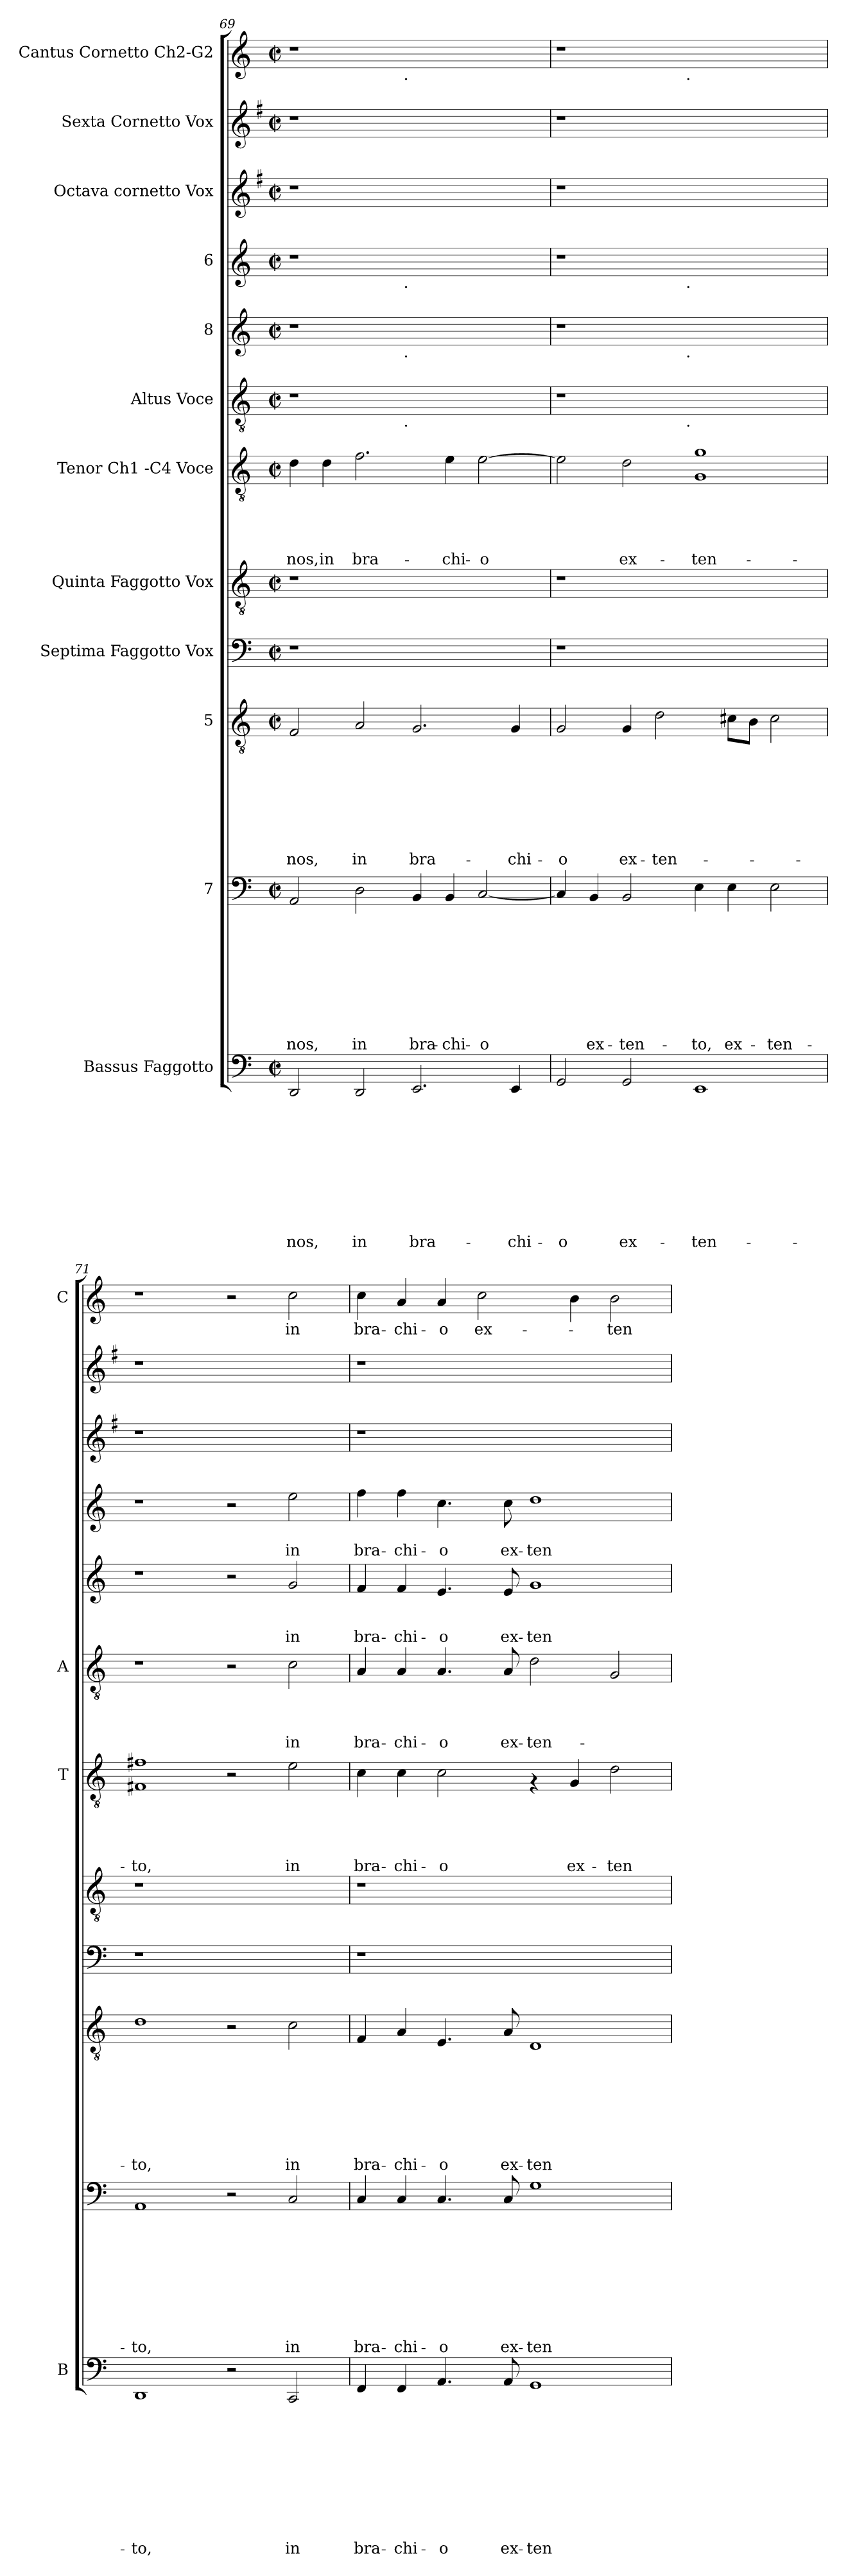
**kern	**text	**text	**text	**text	**text	**text	**text	**text	**text	**text	**kern	**text	**text	**text	**text	**text	**text	**text	**text	**text	**kern	**text	**text	**text	**text	**text	**text	**text	**text	**kern	**kern	**kern	**text	**text	**text	**text	**text	**kern	**text	**text	**text	**text	**kern	**text	**text	**text	**kern	**text	**text	**kern	**kern	**kern	**text
*part12	*part12	*part12	*part12	*part12	*part12	*part12	*part12	*part12	*part12	*part12	*part11	*part11	*part11	*part11	*part11	*part11	*part11	*part11	*part11	*part11	*part10	*part10	*part10	*part10	*part10	*part10	*part10	*part10	*part10	*part9	*part8	*part7	*part7	*part7	*part7	*part7	*part7	*part6	*part6	*part6	*part6	*part6	*part5	*part5	*part5	*part5	*part4	*part4	*part4	*part3	*part2	*part1	*part1
*staff12	*staff12	*staff12	*staff12	*staff12	*staff12	*staff12	*staff12	*staff12	*staff12	*staff12	*staff11	*staff11	*staff11	*staff11	*staff11	*staff11	*staff11	*staff11	*staff11	*staff11	*staff10	*staff10	*staff10	*staff10	*staff10	*staff10	*staff10	*staff10	*staff10	*staff9	*staff8	*staff7	*staff7	*staff7	*staff7	*staff7	*staff7	*staff6	*staff6	*staff6	*staff6	*staff6	*staff5	*staff5	*staff5	*staff5	*staff4	*staff4	*staff4	*staff3	*staff2	*staff1	*staff1
*I"Bassus Faggotto	*	*	*	*	*	*	*	*	*	*	*I"7	*	*	*	*	*	*	*	*	*	*I"5	*	*	*	*	*	*	*	*	*I"Septima Faggotto Vox	*I"Quinta Faggotto Vox	*I"Tenor Ch1 -C4 Voce	*	*	*	*	*	*I"Altus Voce	*	*	*	*	*I"8	*	*	*	*I"6	*	*	*I"Octava cornetto Vox	*I"Sexta Cornetto Vox	*I"Cantus Cornetto Ch2-G2	*
*I'B	*	*	*	*	*	*	*	*	*	*	*	*	*	*	*	*	*	*	*	*	*	*	*	*	*	*	*	*	*	*	*	*I'T	*	*	*	*	*	*I'A	*	*	*	*	*	*	*	*	*	*	*	*	*	*I'C	*
*clefF4	*	*	*	*	*	*	*	*	*	*	*clefF4	*	*	*	*	*	*	*	*	*	*clefGv2	*	*	*	*	*	*	*	*	*clefF4	*clefGv2	*clefGv2	*	*	*	*	*	*clefGv2	*	*	*	*	*clefG2	*	*	*	*clefG2	*	*	*clefG2	*clefG2	*clefG2	*
*	*	*	*	*	*	*	*	*	*	*	*	*	*	*	*	*	*	*	*	*	*	*	*	*	*	*	*	*	*	*	*	*	*	*	*	*	*	*	*	*	*	*	*	*	*	*	*	*	*	*ITrd4c7	*ITrd4c7	*	*
*k[]	*	*	*	*	*	*	*	*	*	*	*k[]	*	*	*	*	*	*	*	*	*	*k[]	*	*	*	*	*	*	*	*	*k[]	*k[]	*k[]	*	*	*	*	*	*k[]	*	*	*	*	*k[]	*	*	*	*k[]	*	*	*k[]	*k[]	*k[]	*
*C:	*	*	*	*	*	*	*	*	*	*	*C:	*	*	*	*	*	*	*	*	*	*C:	*	*	*	*	*	*	*	*	*C:	*C:	*C:	*	*	*	*	*	*C:	*	*	*	*	*C:	*	*	*	*C:	*	*	*C:	*C:	*C:	*
*M2/2	*	*	*	*	*	*	*	*	*	*	*M2/2	*	*	*	*	*	*	*	*	*	*M2/2	*	*	*	*	*	*	*	*	*M2/2	*M2/2	*M2/2	*	*	*	*	*	*M2/2	*	*	*	*	*M2/2	*	*	*	*M2/2	*	*	*M2/2	*M2/2	*M2/2	*
*met(c|)	*	*	*	*	*	*	*	*	*	*	*met(c|)	*	*	*	*	*	*	*	*	*	*met(c|)	*	*	*	*	*	*	*	*	*met(c|)	*met(c|)	*met(c|)	*	*	*	*	*	*met(c|)	*	*	*	*	*met(c|)	*	*	*	*met(c|)	*	*	*met(c|)	*met(c|)	*met(c|)	*
=69	=69	=69	=69	=69	=69	=69	=69	=69	=69	=69	=69	=69	=69	=69	=69	=69	=69	=69	=69	=69	=69	=69	=69	=69	=69	=69	=69	=69	=69	=69	=69	=69	=69	=69	=69	=69	=69	=69	=69	=69	=69	=69	=69	=69	=69	=69	=69	=69	=69	=69	=69	=69	=69
!	!	!	!	!	!	!	!	!	!	!LO:LY:b:rj	!	!	!	!	!	!	!	!	!	!LO:LY:b:rj	!	!	!	!	!	!	!	!	!LO:LY:b	!	!	!	!	!	!	!	!LO:LY:b	!	!	!	!	!	!	!	!	!	!	!	!	!	!	!	!
*	*	*	*	*	*	*	*	*	*	*	*	*	*	*	*	*	*	*	*	*	*	*	*	*	*	*	*	*	*	*	*	*	*	*	*	*	*	*^	*	*	*	*	*^	*	*	*	*^	*	*	*	*	*^	*
2DD/	.	.	.	.	.	.	.	.	.	nos,	2AA/	.	.	.	.	.	.	.	.	nos,	2F/	.	.	.	.	.	.	.	nos,	1r	1r	4d\	.	.	.	.	nos,	1r	2ryy	.	.	.	.	1r	2ryy	.	.	.	1r	2ryy	.	.	1r	1r	1r	2ryy	.
!	!	!	!	!	!	!	!	!	!	!	!	!	!	!	!	!	!	!	!	!	!	!	!	!	!	!	!	!	!	!	!	!	!	!	!	!	!LO:LY:b	!	!	!	!	!	!	!	!	!	!	!	!	!	!	!	!	!	!	!	!
.	.	.	.	.	.	.	.	.	.	.	.	.	.	.	.	.	.	.	.	.	.	.	.	.	.	.	.	.	.	.	.	4d\	.	.	.	.	in	.	.	.	.	.	.	.	.	.	.	.	.	.	.	.	.	.	.	.	.
!	!	!	!	!	!	!	!	!	!	!LO:LY:b:rj	!	!	!	!	!	!	!	!	!	!LO:LY:b:rj	!	!	!	!	!	!	!	!	!LO:LY:b	!	!	!	!	!	!	!	!LO:LY:b	!	!	!	!	!	!	!	!	!	!	!	!	!	!	!	!	!	!	!	!
2DD/	.	.	.	.	.	.	.	.	.	in	2D\	.	.	.	.	.	.	.	.	in	2A/	.	.	.	.	.	.	.	in	.	.	2.f\	.	.	.	.	bra-	.	4...ryy	.	.	.	.	.	4...ryy	.	.	.	.	4...ryy	.	.	.	.	.	4...ryy	.
!	!	!	!	!	!	!	!	!	!	!	!	!	!	!	!	!	!	!	!	!	!	!	!	!	!	!	!	!	!	!	!	!	!	!	!	!	!	!	!	!	!	!	!	!	!	!	!	!	!	!	!	!	!	!	!	!LO:TX:b:t=.	!
!	!	!	!	!	!	!	!	!	!	!	!	!	!	!	!	!	!	!	!	!	!	!	!	!	!	!	!	!	!	!	!	!	!	!	!	!	!	!	!	!	!	!	!	!	!	!	!	!	!	!LO:TX:b:t=.	!	!	!	!	!	!	!
!	!	!	!	!	!	!	!	!	!	!	!	!	!	!	!	!	!	!	!	!	!	!	!	!	!	!	!	!	!	!	!	!	!	!	!	!	!	!	!	!	!	!	!	!	!LO:TX:b:t=.	!	!	!	!	!	!	!	!	!	!	!	!
!	!	!	!	!	!	!	!	!	!	!	!	!	!	!	!	!	!	!	!	!	!	!	!	!	!	!	!	!	!	!	!	!	!	!	!	!	!	!	!LO:TX:b:t=.	!	!	!	!	!	!	!	!	!	!	!	!	!	!	!	!	!	!
.	.	.	.	.	.	.	.	.	.	.	.	.	.	.	.	.	.	.	.	.	.	.	.	.	.	.	.	.	.	.	.	.	.	.	.	.	.	.	1ryy	.	.	.	.	.	1ryy	.	.	.	.	1ryy	.	.	.	.	.	1ryy	.
!	!	!	!	!	!	!	!	!	!	!LO:LY:b:rj	!	!	!	!	!	!	!	!	!	!LO:LY:b:rj	!	!	!	!	!	!	!	!	!LO:LY:b	!	!	!	!	!	!	!	!	!	!	!	!	!	!	!	!	!	!	!	!	!	!	!	!	!	!	!	!
2.EE/	.	.	.	.	.	.	.	.	.	bra-	4BB/	.	.	.	.	.	.	.	.	bra-	2.G/	.	.	.	.	.	.	.	bra-	1ryy	1ryy	.	.	.	.	.	.	1ryy	.	.	.	.	.	1ryy	.	.	.	.	1ryy	.	.	.	1ryy	1ryy	1ryy	.	.
!	!	!	!	!	!	!	!	!	!	!	!	!	!	!	!	!	!	!	!	!LO:LY:b:rj	!	!	!	!	!	!	!	!	!	!	!	!	!	!	!	!	!LO:LY:b	!	!	!	!	!	!	!	!	!	!	!	!	!	!	!	!	!	!	!	!
.	.	.	.	.	.	.	.	.	.	.	4BB/	.	.	.	.	.	.	.	.	-chi-	.	.	.	.	.	.	.	.	.	.	.	4e\	.	.	.	.	-chi-	.	.	.	.	.	.	.	.	.	.	.	.	.	.	.	.	.	.	.	.
!	!	!	!	!	!	!	!	!	!	!	!	!	!	!	!	!	!	!	!	!LO:LY:b:rj	!	!	!	!	!	!	!	!	!	!	!	!	!	!	!	!	!LO:LY:b	!	!	!	!	!	!	!	!	!	!	!	!	!	!	!	!	!	!	!	!
.	.	.	.	.	.	.	.	.	.	.	[<2C/	.	.	.	.	.	.	.	.	-o	.	.	.	.	.	.	.	.	.	.	.	[>2e\	.	.	.	.	-o	.	.	.	.	.	.	.	.	.	.	.	.	.	.	.	.	.	.	.	.
!	!	!	!	!	!	!	!	!	!	!LO:LY:b:rj	!	!	!	!	!	!	!	!	!	!	!	!	!	!	!	!	!	!	!LO:LY:b	!	!	!	!	!	!	!	!	!	!	!	!	!	!	!	!	!	!	!	!	!	!	!	!	!	!	!	!
4EE/	.	.	.	.	.	.	.	.	.	-chi-	.	.	.	.	.	.	.	.	.	.	4G/	.	.	.	.	.	.	.	-chi-	.	.	.	.	.	.	.	.	.	.	.	.	.	.	.	.	.	.	.	.	.	.	.	.	.	.	.	.
.	.	.	.	.	.	.	.	.	.	.	.	.	.	.	.	.	.	.	.	.	.	.	.	.	.	.	.	.	.	.	.	.	.	.	.	.	.	.	32ryy	.	.	.	.	.	32ryy	.	.	.	.	32ryy	.	.	.	.	.	32ryy	.
=70	=70	=70	=70	=70	=70	=70	=70	=70	=70	=70	=70	=70	=70	=70	=70	=70	=70	=70	=70	=70	=70	=70	=70	=70	=70	=70	=70	=70	=70	=70	=70	=70	=70	=70	=70	=70	=70	=70	=70	=70	=70	=70	=70	=70	=70	=70	=70	=70	=70	=70	=70	=70	=70	=70	=70	=70	=70
!	!	!	!	!	!	!	!	!	!	!LO:LY:b:rj	!	!	!	!	!	!	!	!	!	!	!	!	!	!	!	!	!	!	!LO:LY:b	!	!	!	!	!	!	!	!	!	!	!	!	!	!	!	!	!	!	!	!	!	!	!	!	!	!	!	!
2GG/	.	.	.	.	.	.	.	.	.	-o	4C/]	.	.	.	.	.	.	.	.	.	2G/	.	.	.	.	.	.	.	-o	1r	1r	2e\]	.	.	.	.	.	1r	2ryy	.	.	.	.	1r	2ryy	.	.	.	1r	2ryy	.	.	1r	1r	1r	2ryy	.
!	!	!	!	!	!	!	!	!	!	!	!	!	!	!	!	!	!	!	!	!LO:LY:b:rj	!	!	!	!	!	!	!	!	!	!	!	!	!	!	!	!	!	!	!	!	!	!	!	!	!	!	!	!	!	!	!	!	!	!	!	!	!
.	.	.	.	.	.	.	.	.	.	.	4BB/	.	.	.	.	.	.	.	.	ex-	.	.	.	.	.	.	.	.	.	.	.	.	.	.	.	.	.	.	.	.	.	.	.	.	.	.	.	.	.	.	.	.	.	.	.	.	.
!	!	!	!	!	!	!	!	!	!	!LO:LY:b:rj	!	!	!	!	!	!	!	!	!	!LO:LY:b:rj	!	!	!	!	!	!	!	!	!LO:LY:b	!	!	!	!	!	!	!	!LO:LY:b	!	!	!	!	!	!	!	!	!	!	!	!	!	!	!	!	!	!	!	!
2GG/	.	.	.	.	.	.	.	.	.	ex-	2BB/	.	.	.	.	.	.	.	.	-ten-	4G/	.	.	.	.	.	.	.	ex-	.	.	2d\	.	.	.	.	ex-	.	4...ryy	.	.	.	.	.	4...ryy	.	.	.	.	4...ryy	.	.	.	.	.	4...ryy	.
!	!	!	!	!	!	!	!	!	!	!	!	!	!	!	!	!	!	!	!	!	!	!	!	!	!	!	!	!	!LO:LY:b	!	!	!	!	!	!	!	!	!	!	!	!	!	!	!	!	!	!	!	!	!	!	!	!	!	!	!	!
.	.	.	.	.	.	.	.	.	.	.	.	.	.	.	.	.	.	.	.	.	2d\	.	.	.	.	.	.	.	-ten-	.	.	.	.	.	.	.	.	.	.	.	.	.	.	.	.	.	.	.	.	.	.	.	.	.	.	.	.
!	!	!	!	!	!	!	!	!	!	!	!	!	!	!	!	!	!	!	!	!	!	!	!	!	!	!	!	!	!	!	!	!	!	!	!	!	!	!	!	!	!	!	!	!	!	!	!	!	!	!	!	!	!	!	!	!LO:TX:b:t=.	!
!	!	!	!	!	!	!	!	!	!	!	!	!	!	!	!	!	!	!	!	!	!	!	!	!	!	!	!	!	!	!	!	!	!	!	!	!	!	!	!	!	!	!	!	!	!	!	!	!	!	!LO:TX:b:t=.	!	!	!	!	!	!	!
!	!	!	!	!	!	!	!	!	!	!	!	!	!	!	!	!	!	!	!	!	!	!	!	!	!	!	!	!	!	!	!	!	!	!	!	!	!	!	!	!	!	!	!	!	!LO:TX:b:t=.	!	!	!	!	!	!	!	!	!	!	!	!
!	!	!	!	!	!	!	!	!	!	!	!	!	!	!	!	!	!	!	!	!	!	!	!	!	!	!	!	!	!	!	!	!	!	!	!	!	!	!	!LO:TX:b:t=.	!	!	!	!	!	!	!	!	!	!	!	!	!	!	!	!	!	!
.	.	.	.	.	.	.	.	.	.	.	.	.	.	.	.	.	.	.	.	.	.	.	.	.	.	.	.	.	.	.	.	.	.	.	.	.	.	.	1ryy	.	.	.	.	.	1ryy	.	.	.	.	1ryy	.	.	.	.	.	1ryy	.
!	!	!	!	!	!	!	!	!	!	!LO:LY:b:rj	!	!	!	!	!	!	!	!	!	!LO:LY:b:rj	!	!	!	!	!	!	!	!	!	!	!	!	!	!	!	!	!LO:LY:b	!	!	!	!	!	!	!	!	!	!	!	!	!	!	!	!	!	!	!	!
1EE	.	.	.	.	.	.	.	.	.	-ten-	4E\	.	.	.	.	.	.	.	.	-to,	.	.	.	.	.	.	.	.	.	1ryy	1ryy	1G 1g	.	.	.	.	-ten-	1ryy	.	.	.	.	.	1ryy	.	.	.	.	1ryy	.	.	.	1ryy	1ryy	1ryy	.	.
!	!	!	!	!	!	!	!	!	!	!	!	!	!	!	!	!	!	!	!	!LO:LY:b:rj	!	!	!	!	!	!	!	!	!	!	!	!	!	!	!	!	!	!	!	!	!	!	!	!	!	!	!	!	!	!	!	!	!	!	!	!	!
.	.	.	.	.	.	.	.	.	.	.	4E\	.	.	.	.	.	.	.	.	ex-	8c#X\L	.	.	.	.	.	.	.	.	.	.	.	.	.	.	.	.	.	.	.	.	.	.	.	.	.	.	.	.	.	.	.	.	.	.	.	.
.	.	.	.	.	.	.	.	.	.	.	.	.	.	.	.	.	.	.	.	.	8B\J	.	.	.	.	.	.	.	.	.	.	.	.	.	.	.	.	.	.	.	.	.	.	.	.	.	.	.	.	.	.	.	.	.	.	.	.
!	!	!	!	!	!	!	!	!	!	!	!	!	!	!	!	!	!	!	!	!LO:LY:b:rj	!	!	!	!	!	!	!	!	!	!	!	!	!	!	!	!	!	!	!	!	!	!	!	!	!	!	!	!	!	!	!	!	!	!	!	!	!
.	.	.	.	.	.	.	.	.	.	.	2E\	.	.	.	.	.	.	.	.	-ten-	2c#\	.	.	.	.	.	.	.	.	.	.	.	.	.	.	.	.	.	.	.	.	.	.	.	.	.	.	.	.	.	.	.	.	.	.	.	.
.	.	.	.	.	.	.	.	.	.	.	.	.	.	.	.	.	.	.	.	.	.	.	.	.	.	.	.	.	.	.	.	.	.	.	.	.	.	.	32ryy	.	.	.	.	.	32ryy	.	.	.	.	32ryy	.	.	.	.	.	32ryy	.
!!LO:PB:g=z
=71	=71	=71	=71	=71	=71	=71	=71	=71	=71	=71	=71	=71	=71	=71	=71	=71	=71	=71	=71	=71	=71	=71	=71	=71	=71	=71	=71	=71	=71	=71	=71	=71	=71	=71	=71	=71	=71	=71	=71	=71	=71	=71	=71	=71	=71	=71	=71	=71	=71	=71	=71	=71	=71	=71	=71	=71	=71
!	!	!	!	!	!	!	!	!	!	!LO:LY:b:rj	!	!	!	!	!	!	!	!	!	!LO:LY:b:rj	!	!	!	!	!	!	!	!	!LO:LY:b	!	!	!	!	!	!	!	!LO:LY:b	!	!	!	!	!	!	!	!	!	!	!	!	!	!	!	!	!	!	!	!
*	*	*	*	*	*	*	*	*	*	*	*	*	*	*	*	*	*	*	*	*	*	*	*	*	*	*	*	*	*	*	*	*	*	*	*	*	*	*v	*v	*	*	*	*	*	*	*	*	*	*v	*v	*	*	*	*	*v	*v	*
*	*	*	*	*	*	*	*	*	*	*	*	*	*	*	*	*	*	*	*	*	*	*	*	*	*	*	*	*	*	*	*	*	*	*	*	*	*	*	*	*	*	*	*v	*v	*	*	*	*	*	*	*	*	*	*
1DD	.	.	.	.	.	.	.	.	.	-to,	1AA	.	.	.	.	.	.	.	.	-to,	1d	.	.	.	.	.	.	.	-to,	1r	1r	1F#X 1f#X	.	.	.	.	-to,	1r	.	.	.	.	1r	.	.	.	1r	.	.	1r	1r	1r	.
2r	.	.	.	.	.	.	.	.	.	.	2r	.	.	.	.	.	.	.	.	.	2r	.	.	.	.	.	.	.	.	1ryy	1ryy	2r	.	.	.	.	.	2r	.	.	.	.	2r	.	.	.	2r	.	.	1ryy	1ryy	2r	.
!	!	!	!	!	!	!	!	!	!	!LO:LY:b:rj	!	!	!	!	!	!	!	!	!	!LO:LY:b:rj	!	!	!	!	!	!	!	!	!LO:LY:b	!	!	!	!	!	!	!	!LO:LY:b	!	!	!	!	!LO:LY:b	!	!	!	!LO:LY:b	!	!	!LO:LY:b	!	!	!	!LO:LY:b
2CC/	.	.	.	.	.	.	.	.	.	in	2C/	.	.	.	.	.	.	.	.	in	2c\	.	.	.	.	.	.	.	in	.	.	2e\	.	.	.	.	in	2c\	.	.	.	in	2g/	.	.	in	2ee\	.	in	.	.	2cc\	in
=72	=72	=72	=72	=72	=72	=72	=72	=72	=72	=72	=72	=72	=72	=72	=72	=72	=72	=72	=72	=72	=72	=72	=72	=72	=72	=72	=72	=72	=72	=72	=72	=72	=72	=72	=72	=72	=72	=72	=72	=72	=72	=72	=72	=72	=72	=72	=72	=72	=72	=72	=72	=72	=72
!	!	!	!	!	!	!	!	!	!	!LO:LY:b:rj	!	!	!	!	!	!	!	!	!	!LO:LY:b:rj	!	!	!	!	!	!	!	!	!LO:LY:b	!	!	!	!	!	!	!	!LO:LY:b	!	!	!	!	!LO:LY:b	!	!	!	!LO:LY:b	!	!	!LO:LY:b	!	!	!	!LO:LY:b
4FF/	.	.	.	.	.	.	.	.	.	bra-	4C/	.	.	.	.	.	.	.	.	bra-	4F/	.	.	.	.	.	.	.	bra-	1r	1r	4c\	.	.	.	.	bra-	4A/	.	.	.	bra-	4f/	.	.	bra-	4ff\	.	bra-	1r	1r	4cc\	bra-
!	!	!	!	!	!	!	!	!	!	!LO:LY:b:rj	!	!	!	!	!	!	!	!	!	!LO:LY:b:rj	!	!	!	!	!	!	!	!	!LO:LY:b	!	!	!	!	!	!	!	!LO:LY:b	!	!	!	!	!LO:LY:b	!	!	!	!LO:LY:b	!	!	!LO:LY:b	!	!	!	!LO:LY:b
4FF/	.	.	.	.	.	.	.	.	.	-chi-	4C/	.	.	.	.	.	.	.	.	-chi-	4A/	.	.	.	.	.	.	.	-chi-	.	.	4c\	.	.	.	.	-chi-	4A/	.	.	.	-chi-	4f/	.	.	-chi-	4ff\	.	-chi-	.	.	4a/	-chi-
!	!	!	!	!	!	!	!	!	!	!LO:LY:b:rj	!	!	!	!	!	!	!	!	!	!LO:LY:b:rj	!	!	!	!	!	!	!	!	!LO:LY:b	!	!	!	!	!	!	!	!LO:LY:b	!	!	!	!	!LO:LY:b	!	!	!	!LO:LY:b	!	!	!LO:LY:b	!	!	!	!LO:LY:b
4.AA/	.	.	.	.	.	.	.	.	.	-o	4.C/	.	.	.	.	.	.	.	.	-o	4.E/	.	.	.	.	.	.	.	-o	.	.	2c\	.	.	.	.	-o	4.A/	.	.	.	-o	4.e/	.	.	-o	4.cc\	.	-o	.	.	4a/	-o
!	!	!	!	!	!	!	!	!	!	!	!	!	!	!	!	!	!	!	!	!	!	!	!	!	!	!	!	!	!	!	!	!	!	!	!	!	!	!	!	!	!	!	!	!	!	!	!	!	!	!	!	!	!LO:LY:b
.	.	.	.	.	.	.	.	.	.	.	.	.	.	.	.	.	.	.	.	.	.	.	.	.	.	.	.	.	.	.	.	.	.	.	.	.	.	.	.	.	.	.	.	.	.	.	.	.	.	.	.	2cc\	ex-
!	!	!	!	!	!	!	!	!	!	!LO:LY:b:rj	!	!	!	!	!	!	!	!	!	!LO:LY:b:rj	!	!	!	!	!	!	!	!	!LO:LY:b	!	!	!	!	!	!	!	!	!	!	!	!	!LO:LY:b	!	!	!	!LO:LY:b	!	!	!LO:LY:b	!	!	!	!
8AA/	.	.	.	.	.	.	.	.	.	ex-	8C/	.	.	.	.	.	.	.	.	ex-	8A/	.	.	.	.	.	.	.	ex-	.	.	.	.	.	.	.	.	8A/	.	.	.	ex-	8e/	.	.	ex-	8cc\	.	ex-	.	.	.	.
!	!	!	!	!	!	!	!	!	!	!LO:LY:b:rj	!	!	!	!	!	!	!	!	!	!LO:LY:b:rj	!	!	!	!	!	!	!	!	!LO:LY:b	!	!	!	!	!	!	!	!	!	!	!	!	!LO:LY:b	!	!	!	!LO:LY:b	!	!	!LO:LY:b	!	!	!	!
1GG	.	.	.	.	.	.	.	.	.	-ten-	1G	.	.	.	.	.	.	.	.	-ten-	1D	.	.	.	.	.	.	.	-ten-	1ryy	1ryy	4rF	.	.	.	.	.	2d\	.	.	.	-ten-	1g	.	.	-ten-	1dd	.	-ten-	1ryy	1ryy	.	.
!	!	!	!	!	!	!	!	!	!	!	!	!	!	!	!	!	!	!	!	!	!	!	!	!	!	!	!	!	!	!	!	!	!	!	!	!	!LO:LY:b	!	!	!	!	!	!	!	!	!	!	!	!	!	!	!	!
.	.	.	.	.	.	.	.	.	.	.	.	.	.	.	.	.	.	.	.	.	.	.	.	.	.	.	.	.	.	.	.	4G/	.	.	.	.	ex-	.	.	.	.	.	.	.	.	.	.	.	.	.	.	4b\	.
!	!	!	!	!	!	!	!	!	!	!	!	!	!	!	!	!	!	!	!	!	!	!	!	!	!	!	!	!	!	!	!	!	!	!	!	!	!LO:LY:b	!	!	!	!	!	!	!	!	!	!	!	!	!	!	!	!LO:LY:b
.	.	.	.	.	.	.	.	.	.	.	.	.	.	.	.	.	.	.	.	.	.	.	.	.	.	.	.	.	.	.	.	2d\	.	.	.	.	-ten-	2G/	.	.	.	.	.	.	.	.	.	.	.	.	.	2b\	-ten-
=	=	=	=	=	=	=	=	=	=	=	=	=	=	=	=	=	=	=	=	=	=	=	=	=	=	=	=	=	=	=	=	=	=	=	=	=	=	=	=	=	=	=	=	=	=	=	=	=	=	=	=	=	=
*-	*-	*-	*-	*-	*-	*-	*-	*-	*-	*-	*-	*-	*-	*-	*-	*-	*-	*-	*-	*-	*-	*-	*-	*-	*-	*-	*-	*-	*-	*-	*-	*-	*-	*-	*-	*-	*-	*-	*-	*-	*-	*-	*-	*-	*-	*-	*-	*-	*-	*-	*-	*-	*-
